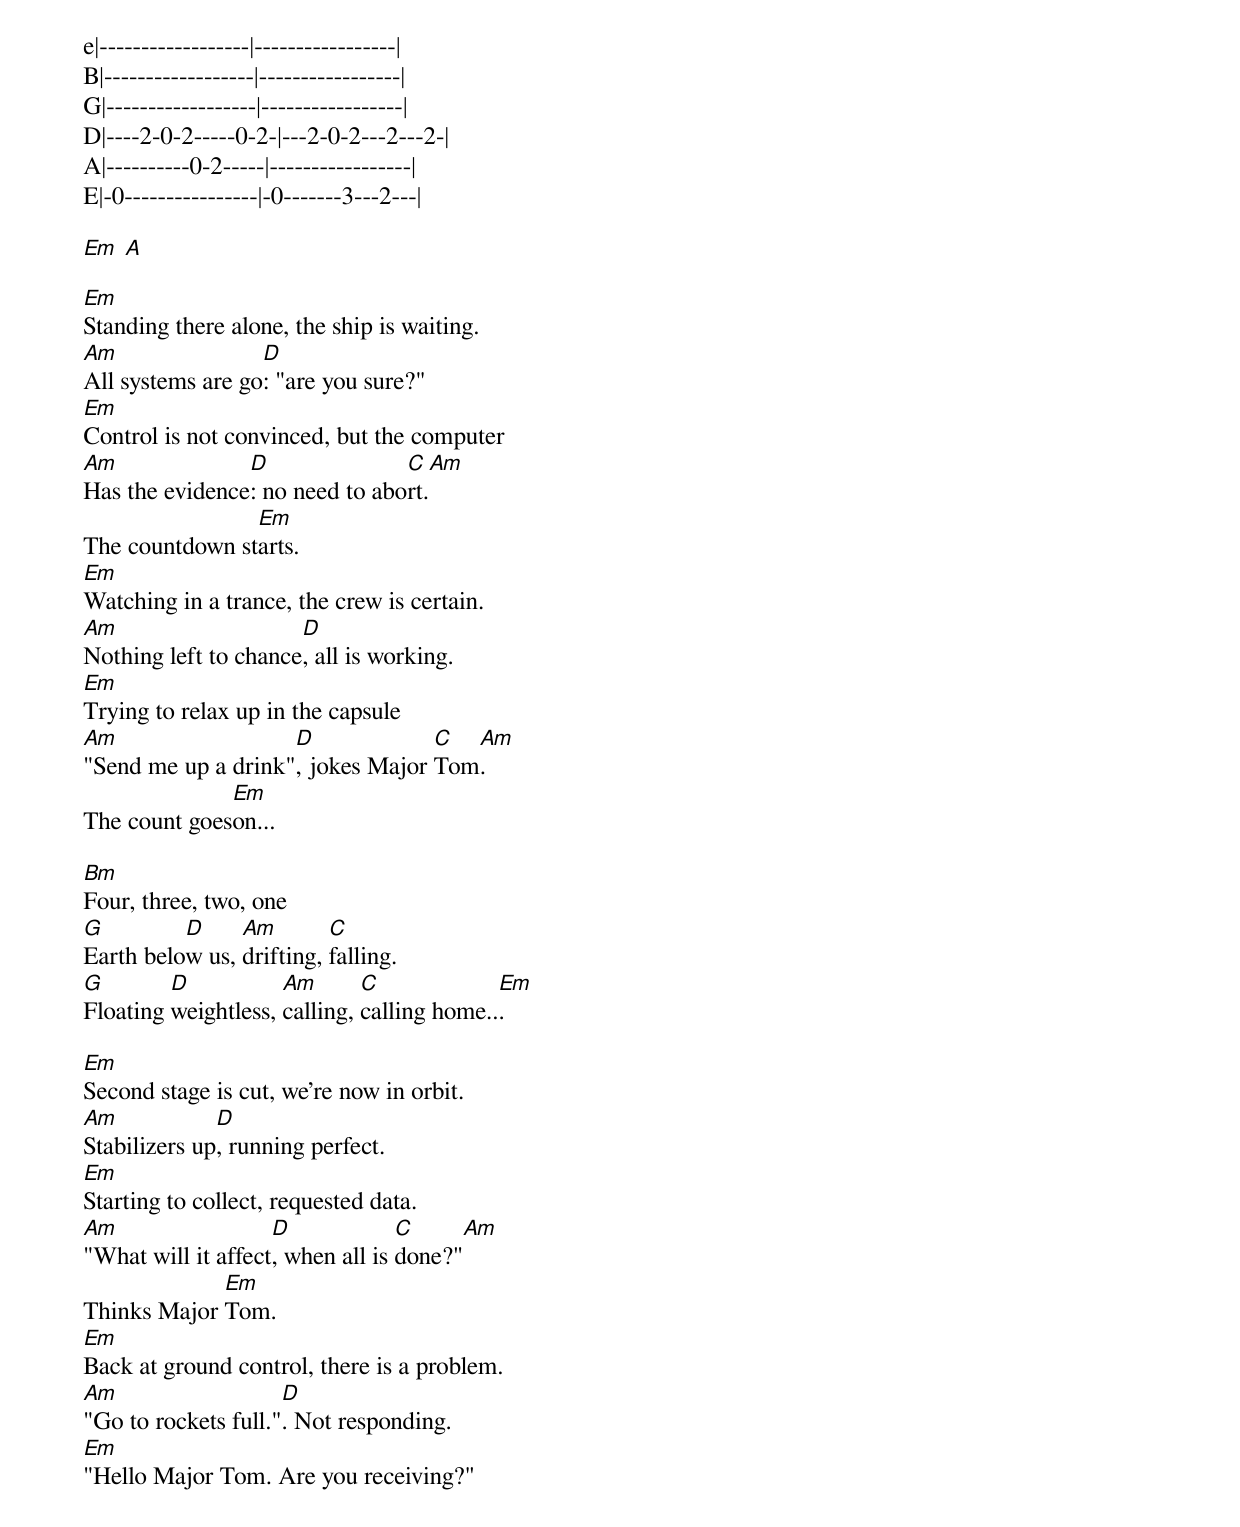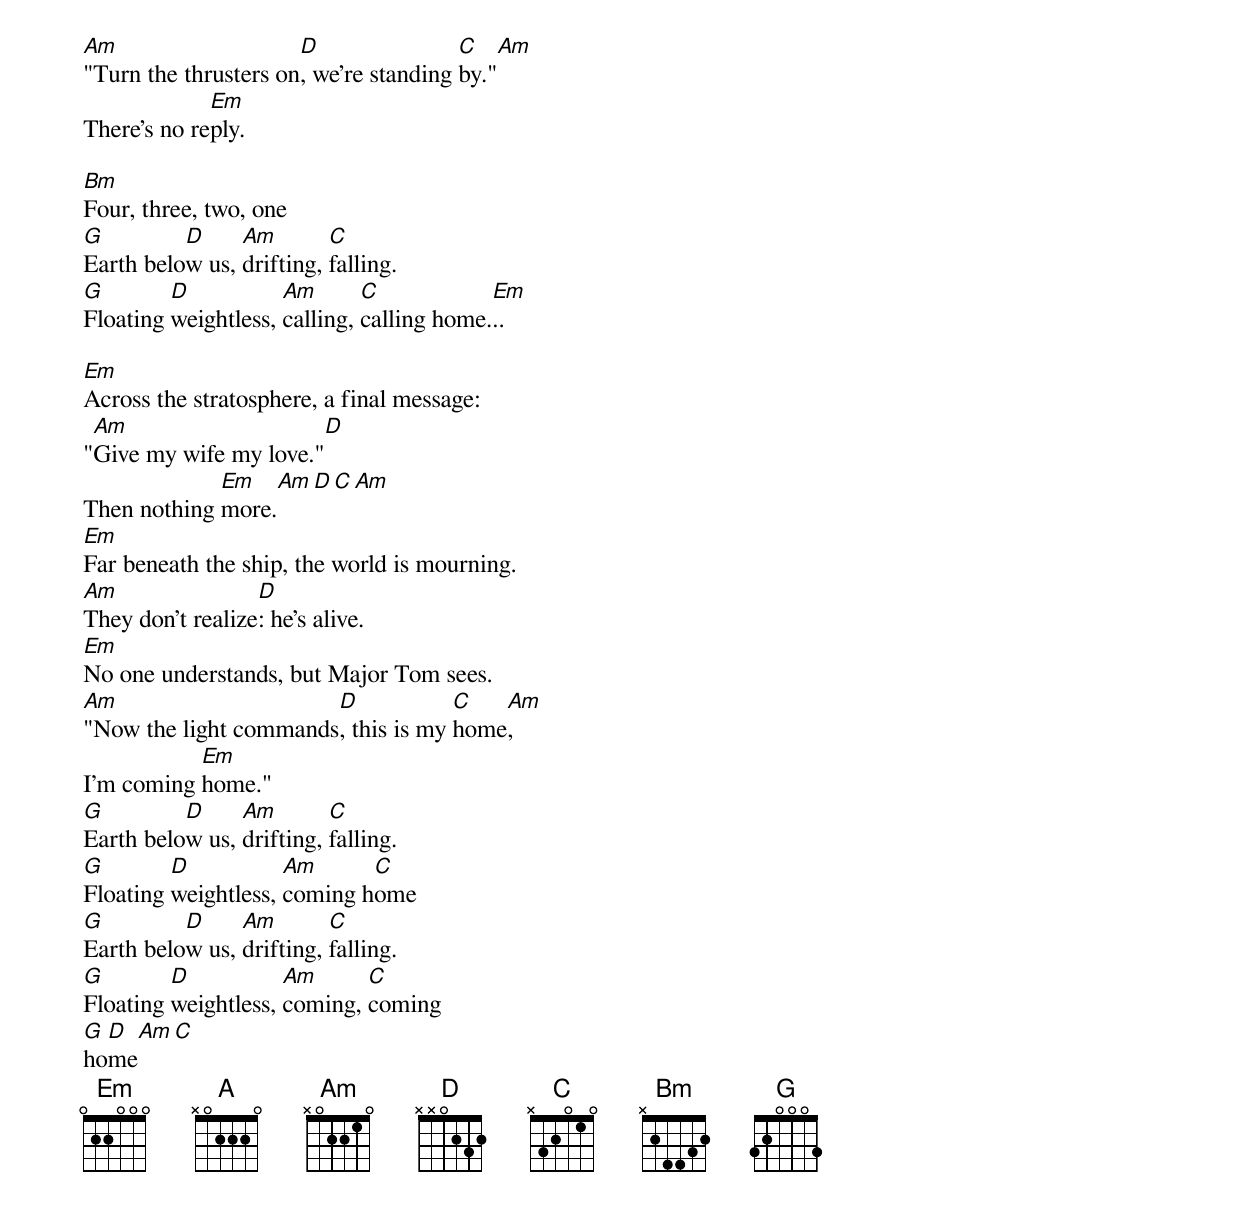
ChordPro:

e|------------------|-----------------|
B|------------------|-----------------|
G|------------------|-----------------|
D|----2-0-2-----0-2-|---2-0-2---2---2-|
A|----------0-2-----|-----------------|
E|-0----------------|-0-------3---2---|

[Em] [A]

[Em]Standing there alone, the ship is waiting.
[Am]All systems are go[D]: "are you sure?"
[Em]Control is not convinced, but the computer
[Am]Has the evidence[D]: no need to abo[C]rt.[Am]
The countdown st[Em]arts.
[Em]Watching in a trance, the crew is certain.
[Am]Nothing left to chance[D], all is working.
[Em]Trying to relax up in the capsule
[Am]"Send me up a drink"[D], jokes Major [C]Tom[Am].
The count goes[Em]on...

[Bm]Four, three, two, one
[G]Earth belo[D]w us, [Am]drifting, [C]falling.
[G]Floating [D]weightless, [Am]calling, [C]calling home..[Em].

[Em]Second stage is cut, we're now in orbit.
[Am]Stabilizers up[D], running perfect.
[Em]Starting to collect, requested data.
[Am]"What will it affect[D], when all is [C]done?"[Am]
Thinks Major [Em]Tom.
[Em]Back at ground control, there is a problem.
[Am]"Go to rockets full."[D]. Not responding.
[Em]"Hello Major Tom. Are you receiving?"
[Am]"Turn the thrusters on[D], we're standing [C]by."[Am]
There's no re[Em]ply.

[Bm]Four, three, two, one
[G]Earth belo[D]w us, [Am]drifting, [C]falling.
[G]Floating [D]weightless, [Am]calling, [C]calling home.[Em]..

[Em]Across the stratosphere, a final message:
"[Am]Give my wife my love."[D]
Then nothing [Em]more.[Am][D][C][Am]
[Em]Far beneath the ship, the world is mourning.
[Am]They don't realize[D]: he's alive.
[Em]No one understands, but Major Tom sees.
[Am]"Now the light commands[D], this is my [C]home[Am],
I'm coming [Em]home."
[G]Earth belo[D]w us, [Am]drifting, [C]falling.
[G]Floating [D]weightless, [Am]coming h[C]ome
[G]Earth belo[D]w us, [Am]drifting, [C]falling.
[G]Floating [D]weightless, [Am]coming, [C]coming
[G]ho[D]me[Am][C]
